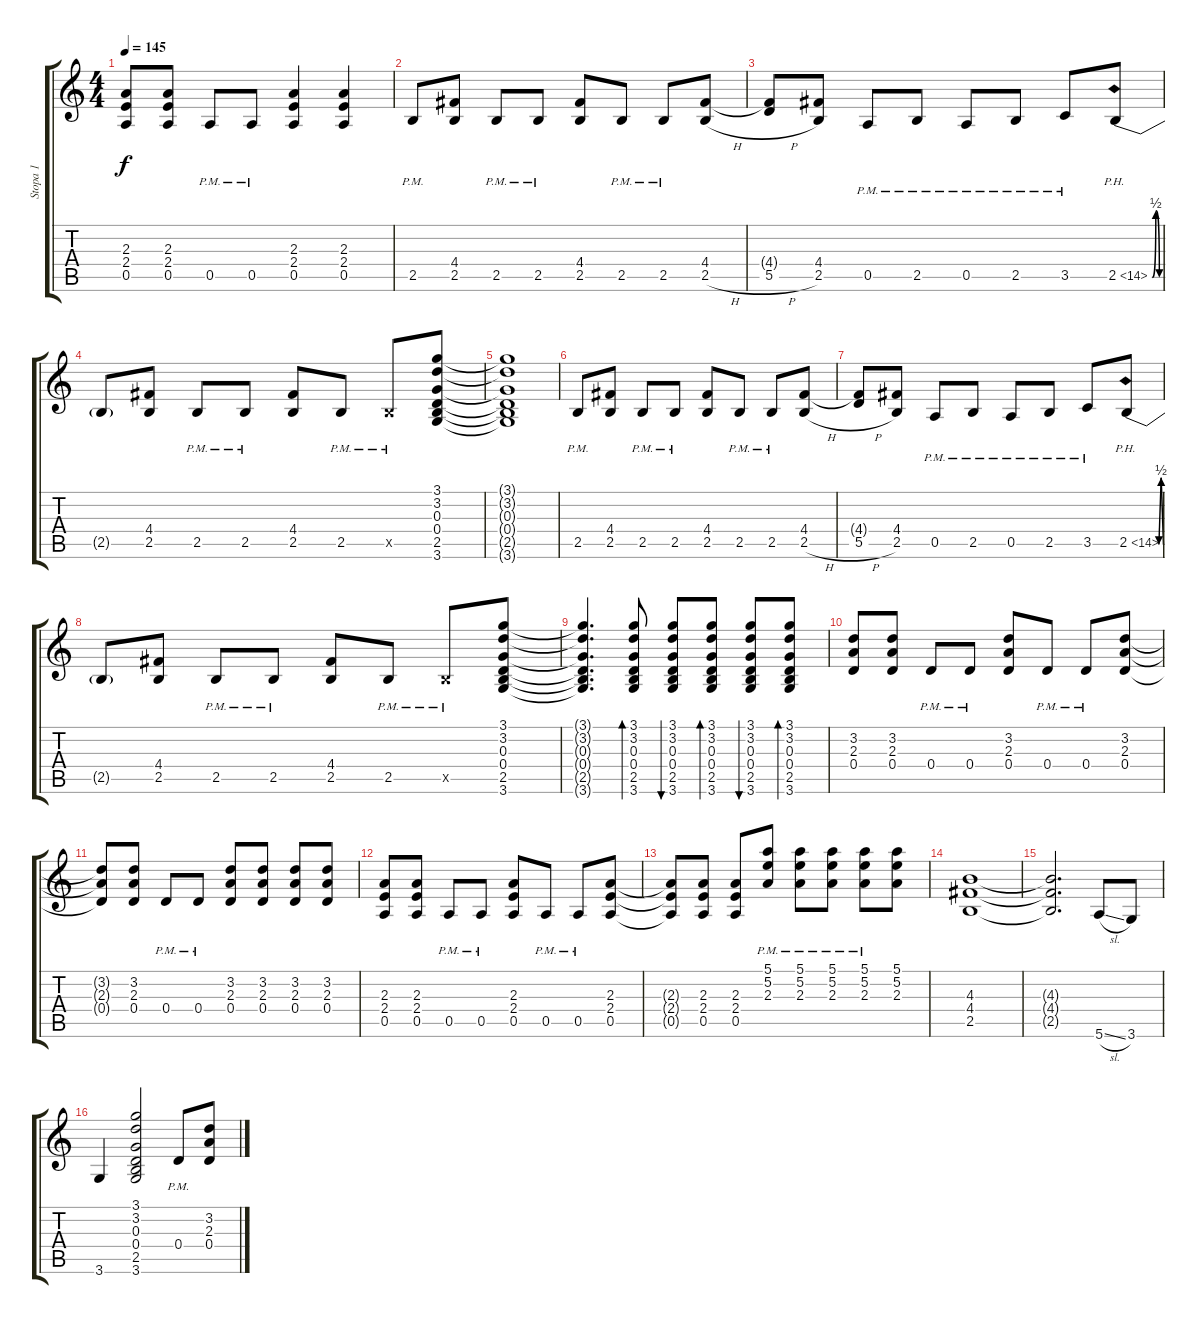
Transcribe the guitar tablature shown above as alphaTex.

\track ("Stopa 1" "Stopa 1") {instrument distortionguitar}
\staff {score tabs}
\tuning (E4 B3 G3 D3 A2 E2) {hide}
\ts (4 4)
\tempo 145
\clef g2
\ks c
(2.3{t} 2.4{t} 0.5{t}).8{dy f} (2.3 2.4 0.5).8 0.5{pm}.8 0.5{pm}.8 (2.3 2.4 0.5).4 (2.3 2.4 0.5).4 |
2.5{pm}.8 (4.4 2.5).8 2.5{pm}.8 2.5{pm}.8 (4.4 2.5).8 2.5{pm}.8 2.5{pm}.8 (4.4 2.5{h}).8 |
(4.4{t} 5.5{h}).8 (4.4 2.5).8 0.5{pm}.8 2.5{pm}.8 0.5{pm}.8 2.5{pm}.8 3.5{pm}.8 2.5{be (bendrelease 0 0 15 2 25 2 60 0) ph 12}.8 |
2.5{t}.8 (4.4 2.5).8 2.5{pm}.8 2.5{pm}.8 (4.4 2.5).8 2.5{pm}.8 2.5{pm x}.8 (3.1 3.2 0.3 0.4 2.5 3.6).8 |
(3.1{t} 3.2{t} 0.3{t} 0.4{t} 2.5{t} 3.6{t}).1 |
2.5{pm}.8 (4.4 2.5).8 2.5{pm}.8 2.5{pm}.8 (4.4 2.5).8 2.5{pm}.8 2.5{pm}.8 (4.4 2.5{h}).8 |
(4.4{t} 5.5{h}).8 (4.4 2.5).8 0.5{pm}.8 2.5{pm}.8 0.5{pm}.8 2.5{pm}.8 3.5{pm}.8 2.5{be (bendrelease 0 0 15 2 25 2 60 0) ph 12}.8 |
2.5{t}.8 (4.4 2.5).8 2.5{pm}.8 2.5{pm}.8 (4.4 2.5).8 2.5{pm}.8 2.5{pm x}.8 (3.1 3.2 0.3 0.4 2.5 3.6).8 |
(3.1{t} 3.2{t} 0.3{t} 0.4{t} 2.5{t} 3.6{t}).4{d} (3.1 3.2 0.3 0.4 2.5 3.6).8{bd 30} (3.1 3.2 0.3 0.4 2.5 3.6).8{bu 30} (3.1 3.2 0.3 0.4 2.5 3.6).8{bd 30} (3.1 3.2 0.3 0.4 2.5 3.6).8{bu 30} (3.1 3.2 0.3 0.4 2.5 3.6).8{bd 30} |
(3.2 2.3 0.4).8 (3.2 2.3 0.4).8 0.4{pm}.8 0.4{pm}.8 (3.2 2.3 0.4).8 0.4{pm}.8 0.4{pm}.8 (3.2 2.3 0.4).8 |
(3.2{t} 2.3{t} 0.4{t}).8 (3.2 2.3 0.4).8 0.4{pm}.8 0.4{pm}.8 (3.2 2.3 0.4).8 (3.2 2.3 0.4).8 (3.2 2.3 0.4).8 (3.2 2.3 0.4).8 |
(2.3 2.4 0.5).8 (2.3 2.4 0.5).8 0.5{pm}.8 0.5{pm}.8 (2.3 2.4 0.5).8 0.5{pm}.8 0.5{pm}.8 (2.3 2.4 0.5).8 |
(2.3{t} 2.4{t} 0.5{t}).8 (2.3 2.4 0.5).8 (2.3 2.4 0.5).8 (5.1{pm} 5.2{pm} 2.3{pm}).8 (5.1{pm} 5.2{pm} 2.3{pm}).8 (5.1{pm} 5.2{pm} 2.3{pm}).8 (5.1{pm} 5.2{pm} 2.3{pm}).8 (5.1 5.2 2.3).8 |
(4.3 4.4 2.5).1 |
(4.3{t} 4.4{t} 2.5{t}).2{d} 5.6{sl}.8 3.6.8 |
3.6.4 (3.1 3.2 0.3 0.4 2.5 3.6).2 0.4{pm}.8 (3.2 2.3 0.4).8
